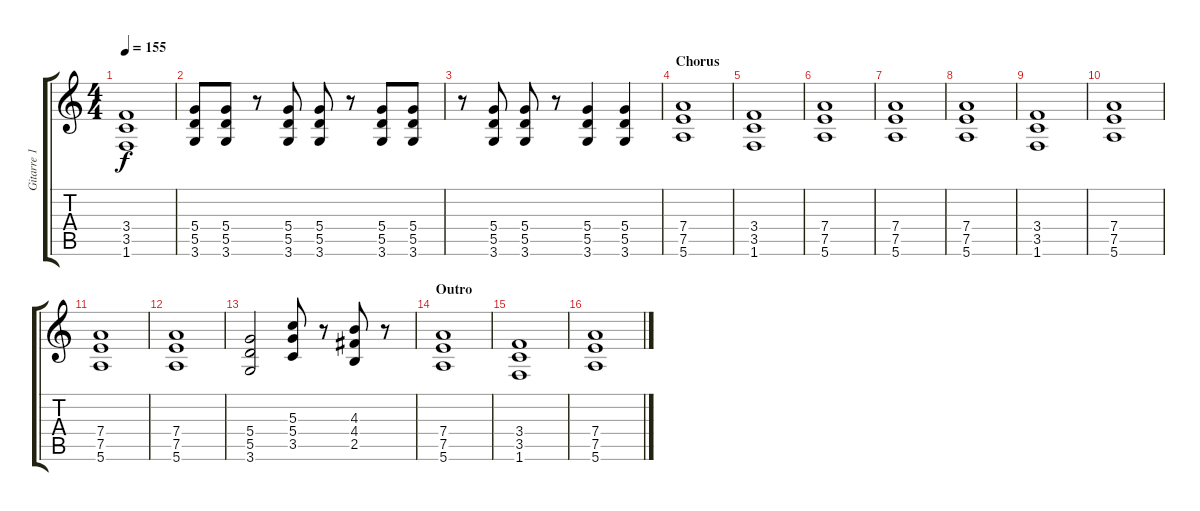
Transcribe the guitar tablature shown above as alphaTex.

\track ("Gitarre 1 - Farin Urlaub" "Gitarre 1 ") {instrument distortionguitar}
\staff {score tabs}
\tuning (E4 B3 G3 D3 A2 E2) {hide}
\ts (4 4)
\tempo 155
\clef g2
\ks c
(3.4 3.5 1.6).1{dy f} |
(5.4 5.5 3.6).8 (5.4 5.5 3.6).8 r.8 (5.4 5.5 3.6).8 (5.4 5.5 3.6).8 r.8 (5.4 5.5 3.6).8 (5.4 5.5 3.6).8 |
r.8 (5.4 5.5 3.6).8 (5.4 5.5 3.6).8 r.8 (5.4 5.5 3.6).4 (5.4 5.5 3.6).4 |
\section ("" "Chorus")
(7.4 7.5 5.6).1 |
(3.4 3.5 1.6).1 |
(7.4 7.5 5.6).1 |
(7.4 7.5 5.6).1 |
(7.4 7.5 5.6).1 |
(3.4 3.5 1.6).1 |
(7.4 7.5 5.6).1 |
(7.4 7.5 5.6).1 |
(7.4 7.5 5.6).1 |
(5.4 5.5 3.6).2 (5.3 5.4 3.5).8 r.8 (4.3 4.4 2.5).8 r.8 |
\section ("" "Outro")
(7.4 7.5 5.6).1 |
(3.4 3.5 1.6).1 |
(7.4 7.5 5.6).1
